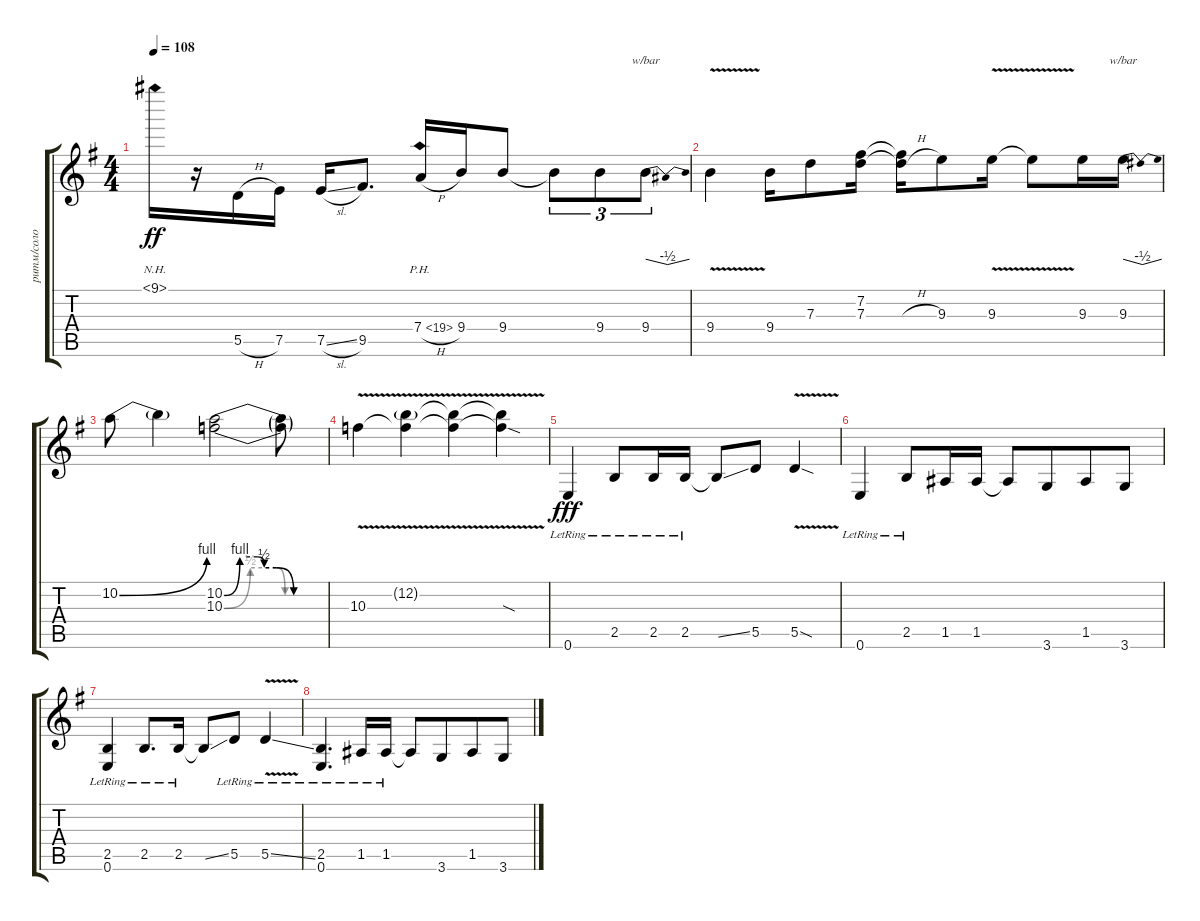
\track ("ритм/соло" "ритм/соло") {instrument acousticguitarsteel}
\staff {score tabs}
\tuning (E4 B3 G3 D3 A2 E2) {hide}
\ts (4 4)
\tempo 108
\clef g2
\ks eminor
9.1{nh}.16{dy ff} r.16 5.5{h}.16 7.5.16 7.5{sl}.16 9.5.8{d} 7.4{ph 12 h}.16 9.4.16 9.4.8 9.4{t}.8{tu (3 2)} 9.4.8{tu (3 2)} 9.4.8{tu (3 2) tbe (dip default 0 0 30 -2 60 0)} |
9.4{v}.4 9.4.16 7.3.8 (7.2 7.3).16 (7.2{t} 7.3{h t}).16 9.3.8 9.3{v}.16 9.3{t}.8 9.3.16 9.3.16{tbe (dip default 0 0 30 -2 60 0)} |
10.2{be (bend 0 0 60 4)}.8 10.2{t}.4 (10.2{be (custom 0 0 9 4 19 4 23 2 30 2 40 0 50 0 54 0 60 0)} 10.3{be (custom 0 0 15 2 30 2 35 0 60 0)}).2 (10.2{t} 10.3{t}).8 |
10.3{v}.4 (12.2{v g} 10.3{v t}).4 (12.2{t} 10.3{v t}).4 (12.2{t} 10.3{v sod t}).4 |
0.6{lr}.4{dy fff} 2.5{lr}.8 2.5{lr}.16 2.5{lr}.16 2.5{ss t}.8 5.5.8 5.5{v sod}.4 |
0.6{lr}.4 2.5{lr}.8 1.5.16 1.5.16 1.5{t}.8 3.6.8{beam merge} 1.5.8 3.6.8 |
(2.5{lr} 0.6{lr}).4 2.5{lr}.8{d} 2.5{lr}.16 2.5{ss t}.8 5.5{lr}.8 5.5{v ss lr}.4 |
(2.5{lr} 0.6{lr}).4{d} 1.5{lr}.16 1.5{lr}.16 1.5{t}.8 3.6.8{beam merge} 1.5.8 3.6.8
